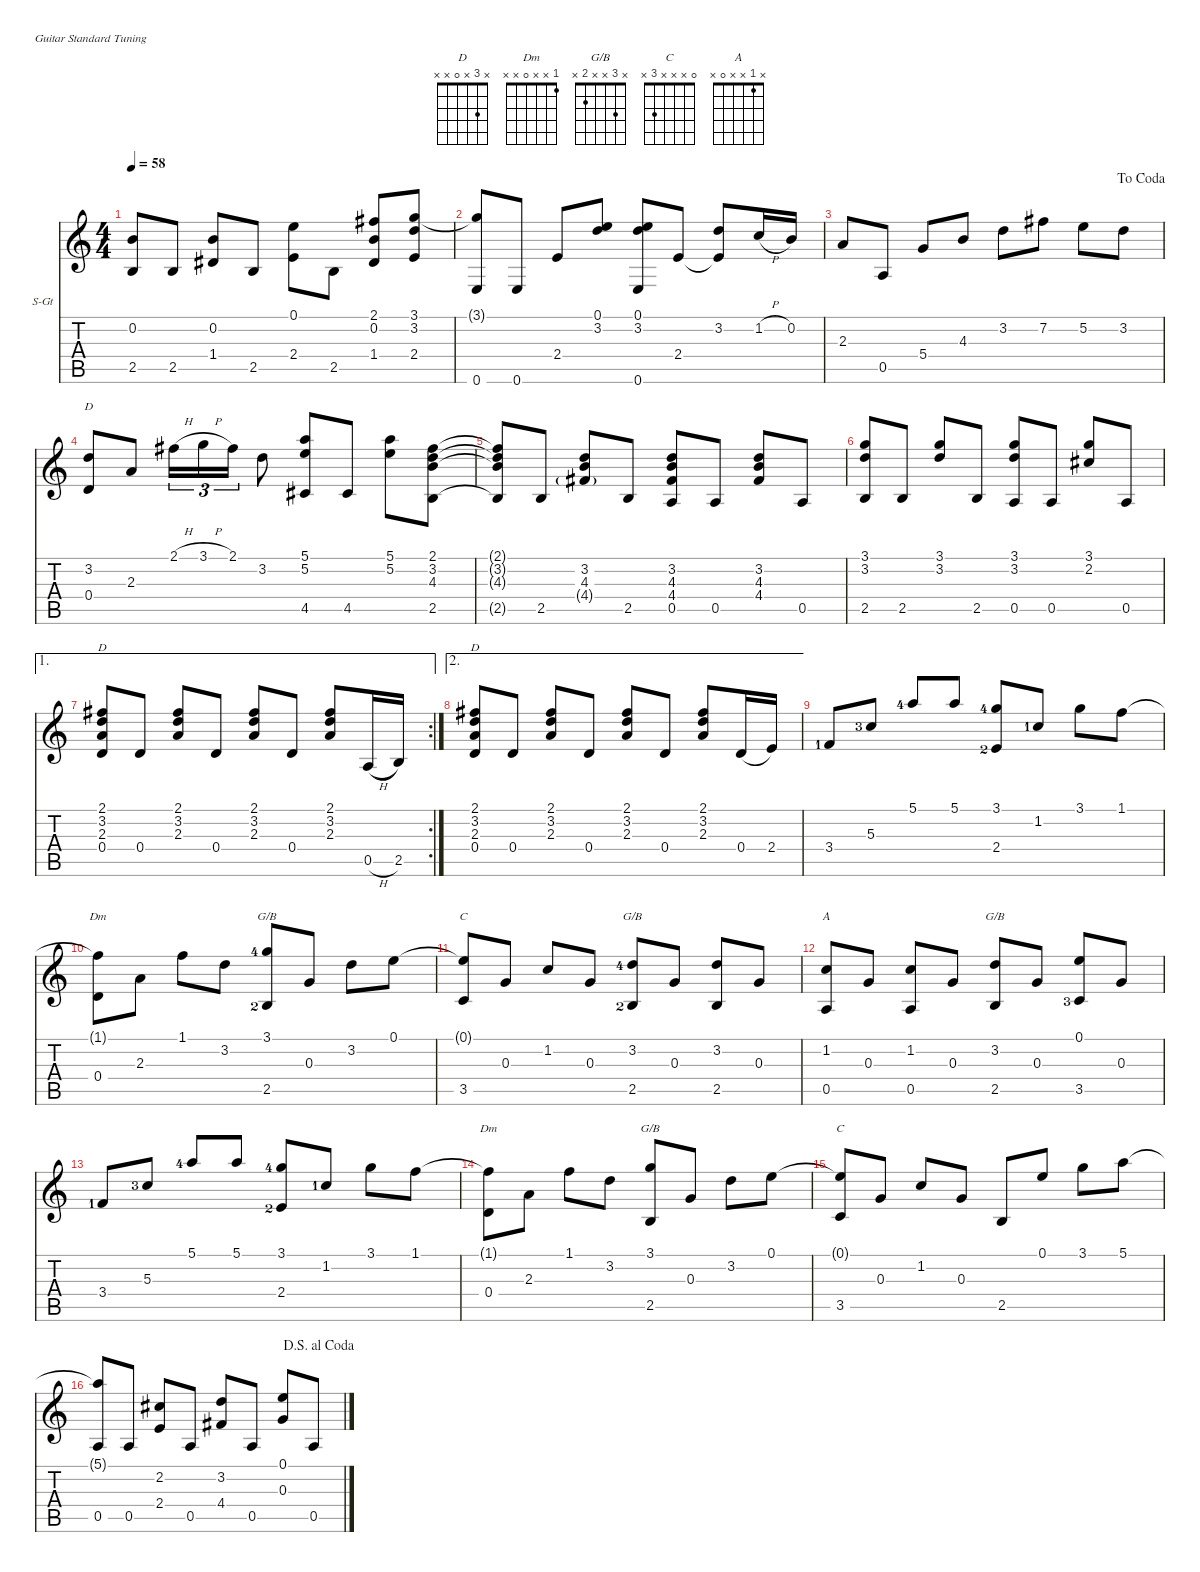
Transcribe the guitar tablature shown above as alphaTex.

\defaultSystemsLayout 4
\hideDynamics
\bracketExtendMode nobrackets
\firstSystemTrackNameOrientation horizontal
\otherSystemsTrackNameOrientation horizontal
\track ("Steel Guitar" "S-Gt") {instrument acousticguitarsteel}
\staff {score tabs}
\tuning (E4 B3 G3 D3 A2 E2)
\chord ("D" 2 3 2 0 x x) {barre 2}
\chord ("D" x 3 x 0 x x)
\chord ("Dm" 1 x x 0 x x)
\chord ("G/B" 3 x x x 2 x)
\chord ("C" x 1 x x x x)
\chord ("G/B" x 3 x x 2 x)
\chord ("A" x 1 x x 0 x)
\chord ("C" 0 x x x 3 x)
\ts (4 4)
\tempo 58
\clef g2
\ks c
(2.5 0.2{t}).8{dy f} 2.5.8 (0.2 1.4).8 2.5.8 (0.1 2.4).8 2.5.8 (2.1 0.2 1.4).8{beam invert} (3.1 3.2 2.4).8 |
(3.1{t} 0.6).8 0.6.8 2.4.8 (0.1 3.2).8 (0.1 3.2 0.6).8 2.4.8 (2.4{t} 3.2).8 1.2{h}.16 0.2.16 |
\jump dacoda
2.3.8 0.5.8 5.4.8 4.3.8 3.2.8 7.2.8 5.2.8 3.2.8 |
(3.2 0.4).8{ch "D"} 2.3.8 2.1{h}.16{tu (3 2)} 3.1{h}.16{tu (3 2)} 2.1.16{tu (3 2)} 3.2.8 (5.2 5.1 4.5).8 4.5.8 (5.2 5.1).8{beam invert} (3.2 4.3 2.1 2.5).8 |
(3.2{t} 4.3{t} 2.1{t} 2.5{t}).8 2.5.8 (3.2 4.3 4.4{g}).8 2.5.8 (3.2 4.3 4.4 0.5).8 0.5.8 (3.2 4.3 4.4).8 0.5.8 |
(3.2 3.1 2.5).8 2.5.8 (3.2 3.1).8 2.5.8 (3.2 3.1 0.5).8 0.5.8 (2.2 3.1).8 0.5.8 |
\ae 1
\rc 2
(3.2 2.1 2.3 0.4).8{ch "D"} 0.4.8 (3.2 2.1 2.3).8 0.4.8 (3.2 2.1 2.3).8 0.4.8 (3.2 2.1 2.3).8 0.5{h}.16{legatoorigin} 2.5.16 |
\ae 2
(3.2 2.1 2.3 0.4).8{ch "D"} 0.4.8 (3.2 2.1 2.3).8 0.4.8 (3.2 2.1 2.3).8 0.4.8 (3.2 2.1 2.3).8 0.4.16{legatoorigin} 2.4.16 |
3.4{lf 2}.8 5.3{lf 4}.8 5.1{lf 5}.8 5.1.8 (3.1{lf 5} 2.4{lf 3}).8{beam invert} 1.2{lf 2}.8 3.1.8 1.1.8 |
(1.1{t} 0.4).8{ch "Dm" beam invert} 2.3.8 1.1.8 3.2.8 (3.1{lf 5} 2.5{lf 3}).8{ch "G/B"} 0.3.8 3.2.8 0.1.8 |
(0.1{t} 3.5).8{ch "C"} 0.3.8 1.2.8 0.3.8 (3.2{lf 5} 2.5{lf 3}).8{ch "G/B"} 0.3.8 (3.2 2.5).8 0.3.8 |
(1.2 0.5).8{ch "A"} 0.3.8 (1.2 0.5).8 0.3.8 (3.2 2.5).8{ch "G/B"} 0.3.8 (3.5{lf 4} 0.1).8 0.3.8 |
3.4{lf 2}.8 5.3{lf 4}.8 5.1{lf 5}.8 5.1.8 (3.1{lf 5} 2.4{lf 3}).8{beam invert} 1.2{lf 2}.8 3.1.8 1.1.8 |
(1.1{t} 0.4).8{ch "Dm" beam invert} 2.3.8 1.1.8 3.2.8 (3.1 2.5).8{ch "G/B"} 0.3.8 3.2.8 0.1.8 |
(0.1{t} 3.5).8{ch "C"} 0.3.8 1.2.8 0.3.8 2.5.8 0.1.8 3.1.8 5.1.8 |
\jump dalsegnoalcoda
(5.1{t} 0.5).8 0.5.8 (2.2 2.4).8 0.5.8 (3.2 4.4).8 0.5.8 (0.1 0.3).8 0.5.8
